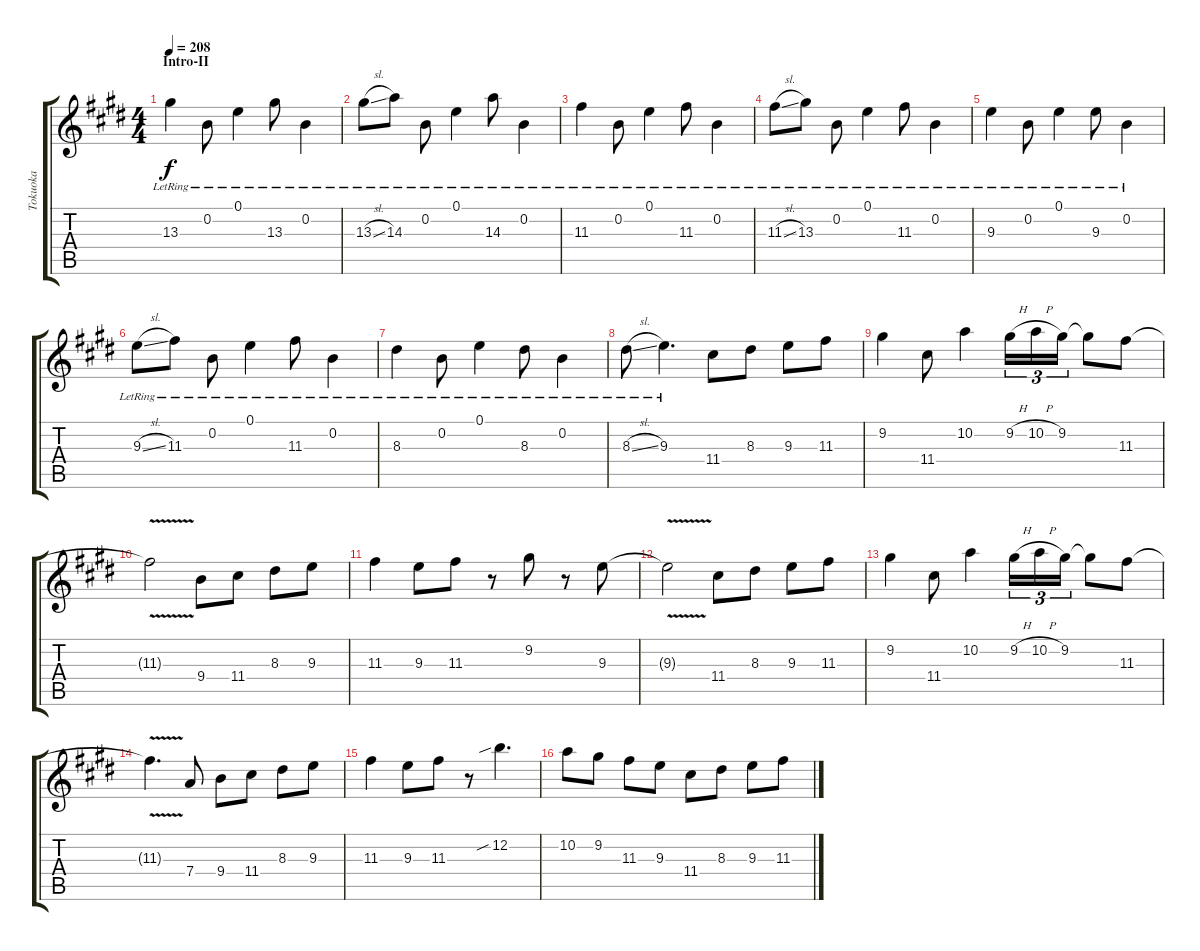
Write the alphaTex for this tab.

\track ("Tokuoka" "Tokuoka") {instrument acousticguitarsteel}
\staff {score tabs}
\tuning (E4 B3 G3 D3 A2 E2) {hide}
\ts (4 4)
\section ("" "Intro-II")
\tempo 208
\clef g2
\ks e
13.3{lr}.4{dy f} 0.2{lr}.8 0.1{lr}.4 13.3{lr}.8 0.2{lr}.4 |
13.3{sl lr}.8 14.3{lr}.8 0.2{lr}.8 0.1{lr}.4 14.3{lr}.8 0.2{lr}.4 |
11.3{lr}.4 0.2{lr}.8 0.1{lr}.4 11.3{lr}.8 0.2{lr}.4 |
11.3{sl lr}.8 13.3{lr}.8 0.2{lr}.8 0.1{lr}.4 11.3{lr}.8 0.2{lr}.4 |
9.3{lr}.4 0.2{lr}.8 0.1{lr}.4 9.3{lr}.8 0.2{lr}.4 |
9.3{sl lr}.8 11.3{lr}.8 0.2{lr}.8 0.1{lr}.4 11.3{lr}.8 0.2{lr}.4 |
8.3{lr}.4 0.2{lr}.8 0.1{lr}.4 8.3{lr}.8 0.2{lr}.4 |
8.3{sl lr}.8 9.3{lr}.4{d} 11.4.8 8.3.8 9.3.8 11.3.8 |
9.2.4 11.4.8 10.2.4 9.2{h}.16{tu (3 2)} 10.2{h}.16{tu (3 2)} 9.2.16{tu (3 2)} 9.2{t}.8 11.3.8 |
11.3{v t}.2 9.4.8 11.4.8 8.3.8 9.3.8 |
11.3.4 9.3.8 11.3.8 r.8 9.2.8 r.8 9.3.8 |
9.3{v t}.2 11.4.8 8.3.8 9.3.8 11.3.8 |
9.2.4 11.4.8 10.2.4 9.2{h}.16{tu (3 2)} 10.2{h}.16{tu (3 2)} 9.2.16{tu (3 2)} 9.2{t}.8 11.3.8 |
11.3{v t}.4{d} 7.4.8 9.4.8 11.4.8 8.3.8 9.3.8 |
11.3.4 9.3.8 11.3.8 r.8 12.2{sib}.4{d} |
10.2.8 9.2.8 11.3.8 9.3.8 11.4.8 8.3.8 9.3.8 11.3.8
